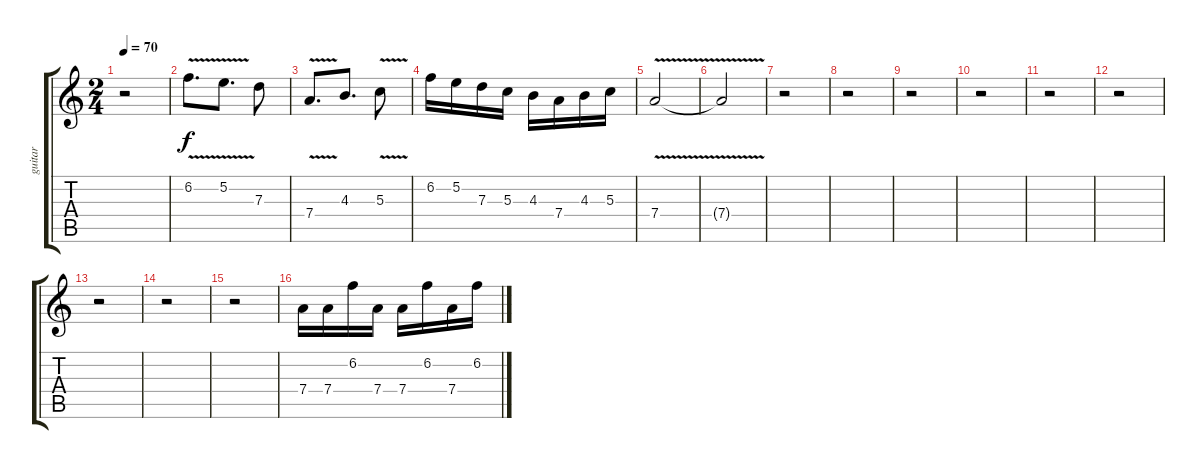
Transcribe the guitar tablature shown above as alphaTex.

\track ("guitar    solo   one" "guitar    ") {instrument overdrivenguitar}
\staff {score tabs}
\tuning (E4 B3 G3 D3 A2 E2) {hide}
\ts (2 4)
\tempo 70
\clef g2
\ks c
r.2{dy f} |
6.2{v}.8{d} 5.2{v}.8{d} 7.3.8 |
7.4{v}.8{d} 4.3.8{d} 5.3{v}.8 |
6.2.16 5.2.16 7.3.16 5.3.16 4.3.16 7.4.16 4.3.16 5.3.16 |
7.4{v}.2 |
7.4{t}.2 |
r.2 |
r.2 |
r.2 |
r.2 |
r.2 |
r.2 |
r.2 |
r.2 |
r.2 |
7.4.16 7.4.16 6.2.16 7.4.16 7.4.16 6.2.16 7.4.16 6.2.16
